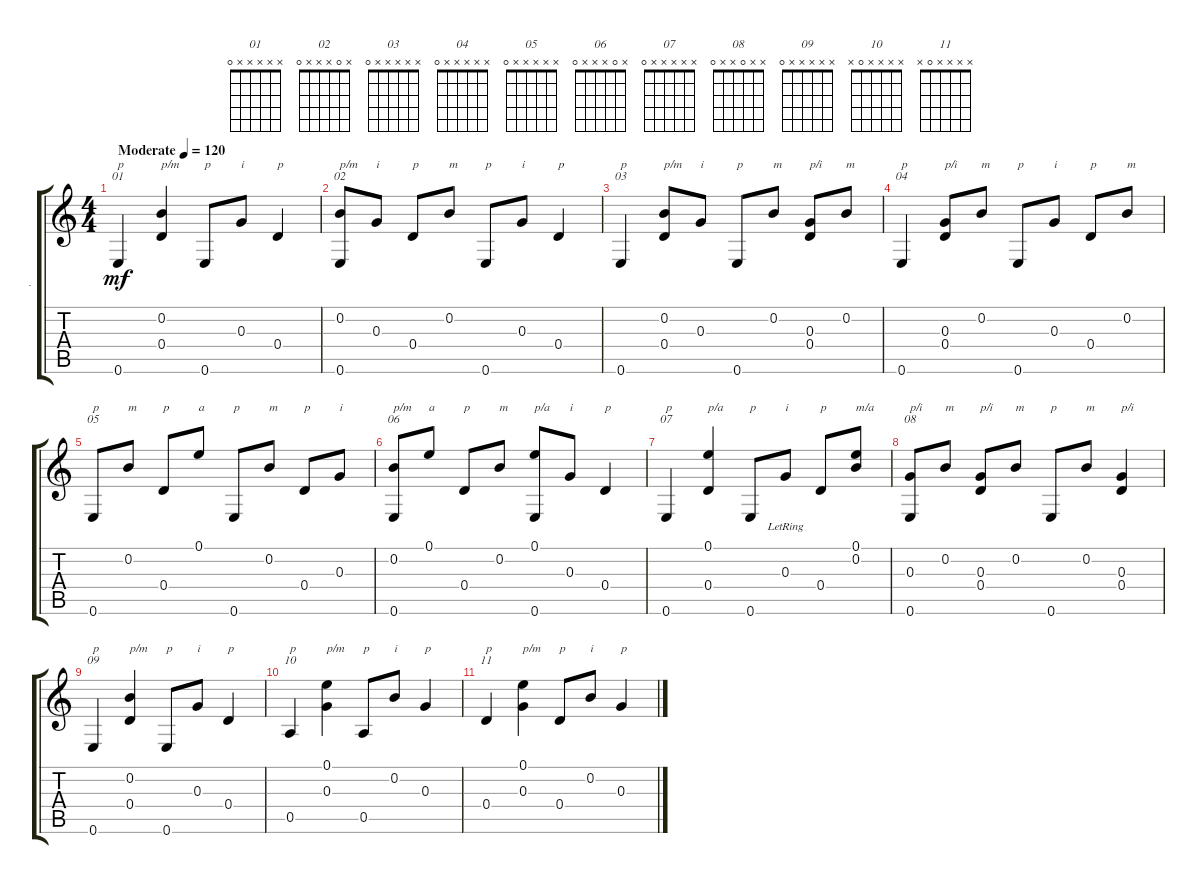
\track ("." ".") {instrument acousticguitarnylon}
\staff {score tabs}
\tuning (E4 B3 G3 D3 A2 E2) {hide}
\chord ("01" x x x x x 0)
\chord ("02" x 0 x x x 0)
\chord ("03" x x x x x 0)
\chord ("04" x x x x x 0)
\chord ("05" x x x x x 0)
\chord ("06" x 0 x x x 0)
\chord ("07" x x x x x 0)
\chord ("08" x x 0 x x 0)
\chord ("09" x x x x x 0)
\chord ("10" x x x x 0 x)
\chord ("11" x x x x 0 x)
\ts (4 4)
\tempo (120 "Moderate")
\clef g2
\ks c
0.6.4{ch "01" txt "p" dy mf instrument acousticguitarnylon} (0.2 0.4).4{txt "p/m"} 0.6.8{txt "p"} 0.3.8{txt "i"} 0.4.4{txt "p"} |
(0.2 0.6).8{ch "02" txt "p/m"} 0.3.8{txt "i"} 0.4.8{txt "p"} 0.2.8{txt "m"} 0.6.8{txt "p"} 0.3.8{txt "i"} 0.4.4{txt "p"} |
0.6.4{ch "03" txt "p"} (0.2 0.4).8{txt "p/m"} 0.3.8{txt "i"} 0.6.8{txt "p"} 0.2.8{txt "m"} (0.3 0.4).8{txt "p/i"} 0.2.8{txt "m"} |
0.6.4{ch "04" txt "p"} (0.3 0.4).8{txt "p/i"} 0.2.8{txt "m"} 0.6.8{txt "p"} 0.3.8{txt "i"} 0.4.8{txt "p"} 0.2.8{txt "m"} |
0.6.8{ch "05" txt "p"} 0.2.8{txt "m"} 0.4.8{txt "p"} 0.1.8{txt "a"} 0.6.8{txt "p"} 0.2.8{txt "m"} 0.4.8{txt "p"} 0.3.8{txt "i"} |
(0.2 0.6).8{ch "06" txt "p/m"} 0.1.8{txt "a"} 0.4.8{txt "p"} 0.2.8{txt "m"} (0.1 0.6).8{txt "p/a"} 0.3.8{txt "i"} 0.4.4{txt "p"} |
0.6.4{ch "07" txt "p"} (0.1 0.4).4{txt "p/a"} 0.6.8{txt "p"} 0.3{lr}.8{txt "i"} 0.4.8{txt "p"} (0.1 0.2).8{txt "m/a"} |
(0.3 0.6).8{ch "08" txt "p/i"} 0.2.8{txt "m"} (0.3 0.4).8{txt "p/i"} 0.2.8{txt "m"} 0.6.8{txt "p"} 0.2.8{txt "m"} (0.3 0.4).4{txt "p/i"} |
0.6.4{ch "09" txt "p"} (0.2 0.4).4{txt "p/m"} 0.6.8{txt "p"} 0.3.8{txt "i"} 0.4.4{txt "p"} |
0.5.4{ch "10" txt "p"} (0.1 0.3).4{txt "p/m"} 0.5.8{txt "p"} 0.2.8{txt "i"} 0.3.4{txt "p"} |
0.4.4{ch "11" txt "p"} (0.1 0.3).4{txt "p/m"} 0.4.8{txt "p"} 0.2.8{txt "i"} 0.3.4{txt "p"}
